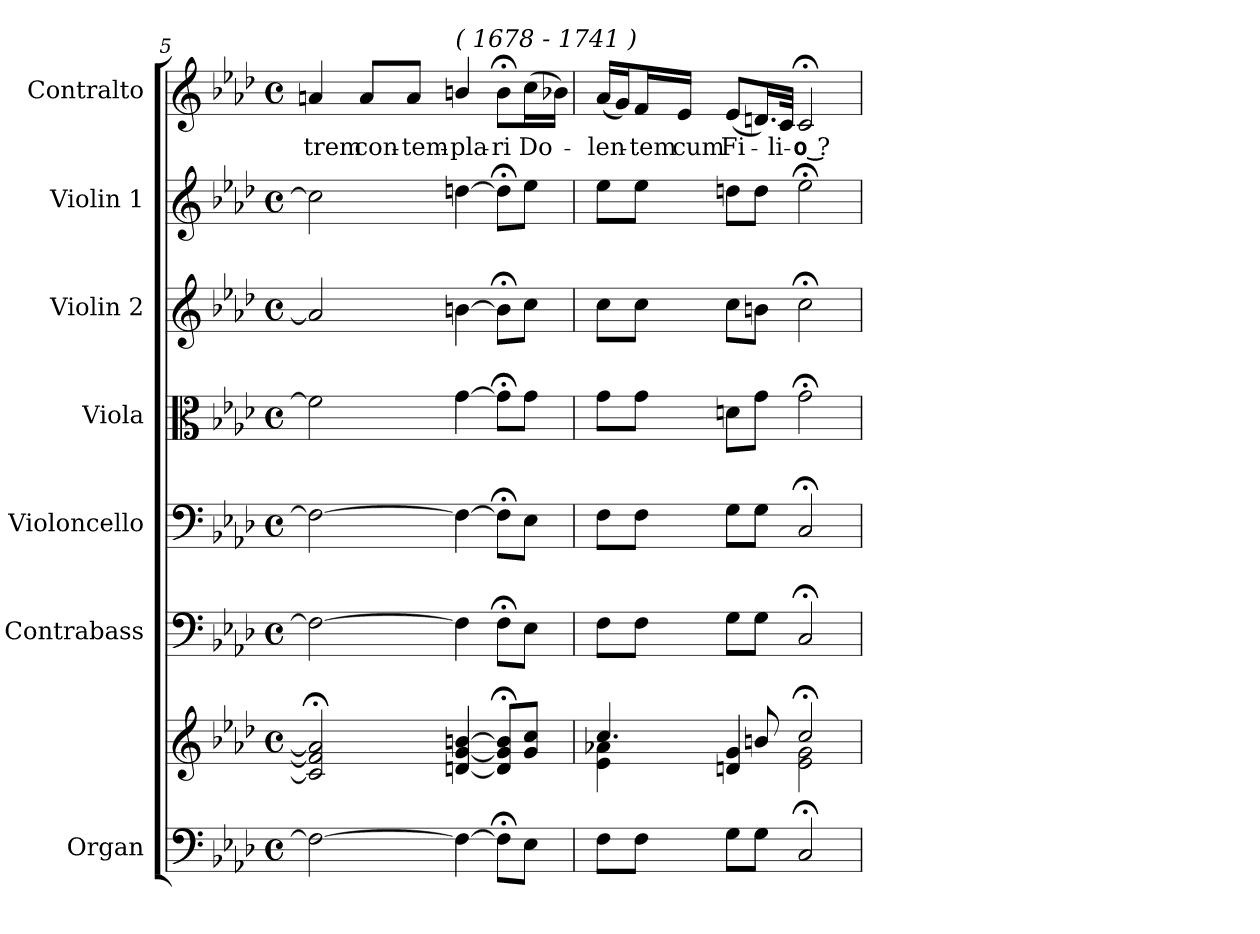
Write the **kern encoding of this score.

**kern	**kern	**kern	**kern	**kern	**kern	**kern	**kern	**text
*part7	*part7	*part6	*part5	*part4	*part3	*part2	*part1	*part1
*staff8	*staff7	*staff6	*staff5	*staff4	*staff3	*staff2	*staff1	*staff1
*I"Organ	*	*I"Contrabass	*I"Violoncello	*I"Viola	*I"Violin 2	*I"Violin 1	*I"Contralto	*
*I'Org.	*	*I'Cb.	*I'Vc.	*I'Vla.	*I'Vln. 2	*I'Vln. 1	*I'C.	*
*clefF4	*clefG2	*clefF4	*clefF4	*clefC3	*clefG2	*clefG2	*clefG2	*
*	*	*ITrd7c12	*	*	*	*	*	*
*k[b-e-a-d-]	*k[b-e-a-d-]	*k[b-e-a-d-]	*k[b-e-a-d-]	*k[b-e-a-d-]	*k[b-e-a-d-]	*k[b-e-a-d-]	*k[b-e-a-d-]	*
*f:	*f:	*f:	*f:	*f:	*f:	*f:	*f:	*
*M4/4	*M4/4	*M4/4	*M4/4	*M4/4	*M4/4	*M4/4	*M4/4	*
*met(c)	*met(c)	*met(c)	*met(c)	*met(c)	*met(c)	*met(c)	*met(c)	*
=5	=5	=5	=5	=5	=5	=5	=5	=5
!	!	!	!	!	!	!	!	!LO:LY:b:color=#000000
2Fi\_	2ci/]; 2fi]; 2ai];	2FFi\_	2Fi\_	2fi\]	2ai/]	2cci\]	4ani/	-trem
!	!	!	!	!	!	!	!	!LO:LY:b:color=#000000
.	.	.	.	.	.	.	8ai/L	con-
!	!	!	!	!	!	!	!	!LO:LY:b:color=#000000
.	.	.	.	.	.	.	8ai/J	-tem-
!	!	!	!	!	!	!	!LO:TX:a:i:t=( 1678 - 1741 )	!
!	!	!	!	!	!	!	!	!LO:LY:b:color=#000000
4Fi\_	[4dni/ [4gi [4bni	4FFi\]	4Fi\_	[4gi\	[4bni\	[4ddni\	4bni/	-pla-
!	!	!	!	!	!	!	!	!LO:LY:b:color=#000000
8F;i\L]	8di];/ 8gi];/ 8bi];/L	8FF;i\L	8F;i\L]	8g;i\L]	8b;i\L]	8dd;i\L]	8b;i\L	-ri
!	!	!	!	!	!	!	!	!LO:LY:b:color=#000000
8E-i\J	8gi/ 8cci/J	8EE-i\J	8E-i\J	8gi\J	8cci\J	8ee-i\J	(16cci\L	Do-
.	.	.	.	.	.	.	16b-Xi\JJ)	.
!!LO:LB:g=z
=6	=6	=6	=6	=6	=6	=6	=6	=6
*	*^	*	*	*	*	*	*	*
!	!	!	!	!	!	!	!	!	!LO:LY:b:color=#000000
8Fi\L	4.cci/	4e-i\ 4a-Xi	8FFi\L	8Fi\L	8gi\L	8cci\L	8ee-i\L	(16a-i/LL	-len-
.	.	.	.	.	.	.	.	16gi/J)	.
!	!	!	!	!	!	!	!	!	!LO:LY:b:color=#000000
8Fi\J	.	.	8FFi\J	8Fi\J	8gi\J	8cci\J	8ee-i\J	16fi/L	-tem
!	!	!	!	!	!	!	!	!	!LO:LY:b:color=#000000
.	.	.	.	.	.	.	.	16e-i/JJ	cum
!	!	!	!	!	!	!	!	!	!LO:LY:b:color=#000000
8Gi\L	.	4dni/ 4gi	8GGi\L	8Gi\L	8dni\L	8cci\L	8ddni\L	(8e-i/L	Fi-
8Gi\J	8bni/	.	8GGi\J	8Gi\J	8gi\J	8bni\J	8ddi\J	16.dni/L)	.
!	!	!	!	!	!	!	!	!	!LO:LY:b:color=#000000
.	.	.	.	.	.	.	.	32ci/JJk	-li-
!	!	!	!	!	!	!	!	!	!LO:LY:b:color=#000000
2C;i/	2cc;i/	2e-i\ 2gi	2CC;i/	2C;i/	2g;i\	2cc;i\	2ee-;i\	2c;i/	-o ?
*	*v	*v	*	*	*	*	*	*	*
=	=	=	=	=	=	=	=	=
*-	*-	*-	*-	*-	*-	*-	*-	*-
